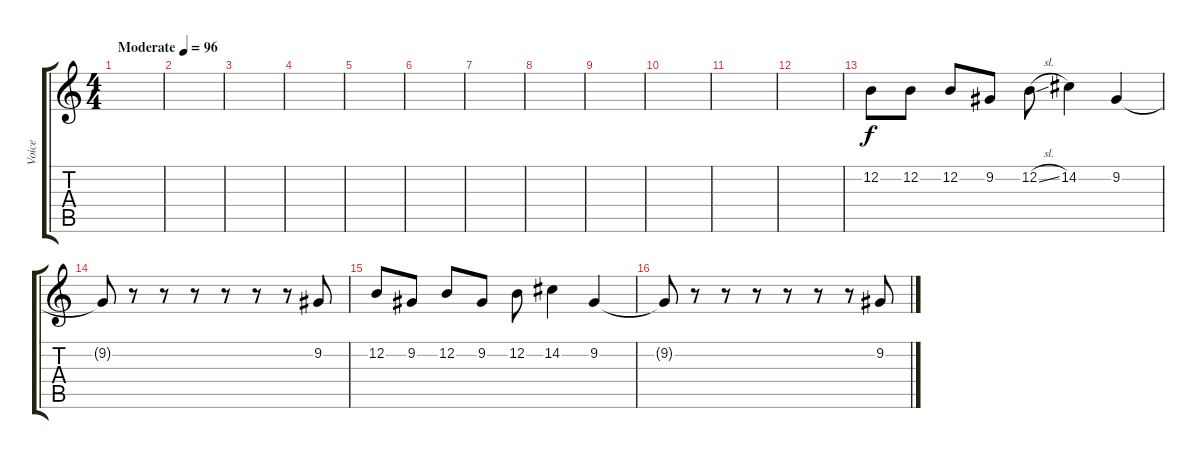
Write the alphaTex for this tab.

\track ("Voice" "Voice") {instrument sopranosax}
\staff {score tabs}
\tuning (E4 B3 G3 D3 A2 E2) {hide}
\ts (4 4)
\tempo (96 "Moderate")
\clef g2
\ks c
|
|
|
|
|
|
|
|
|
|
|
|
12.2.8 12.2.8 12.2.8 9.2.8 12.2{sl}.8 14.2.4 9.2.4 |
9.2{t}.8 r.8 r.8 r.8 r.8 r.8 r.8 9.2.8 |
12.2.8 9.2.8 12.2.8 9.2.8 12.2.8 14.2.4 9.2.4 |
9.2{t}.8 r.8 r.8 r.8 r.8 r.8 r.8 9.2.8
